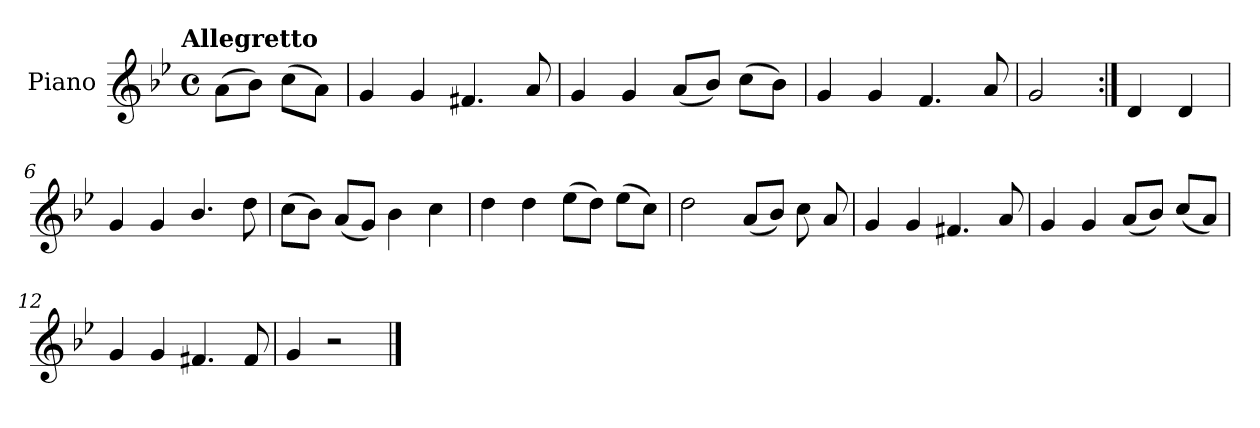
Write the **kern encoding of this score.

**kern
*part1
*staff1
*I"Piano
*I'Pno.
*clefG2
*k[b-e-]
!!LO:TX:omd:t=Allegretto
*M4/4
*met(c)
*MM116
=
(>8a\L
8b-\J)
(>8cc\L
8a\J)
=1
4g/
4g/
4.f#X/
8a/
=2
4g/
4g/
(<8a/L
8b-/J)
(>8cc\L
8b-\J)
=3
4g/
4g/
4.f/
8a/
!!LO:LB:g=z
=4
2g/
=5:|!
4d/
4d/
=6
4g/
4g/
4.b-/
8dd\
=7
(>8cc\L
8b-\J)
(<8a/L
8g/J)
4b-\
4cc\
=8
4dd\
4dd\
(>8ee-\L
8dd\J)
(>8ee-\L
8cc\J)
=9
2dd\
(<8a/L
8b-/J)
8cc\
8a/
!!LO:LB:g=z
=10
4g/
4g/
4.f#X/
8a/
=11
4g/
4g/
(<8a/L
8b-/J)
(<8cc/L
8a/J)
=12
4g/
4g/
4.f#X/
8f#/
=13
4g/
2r
==
*-
